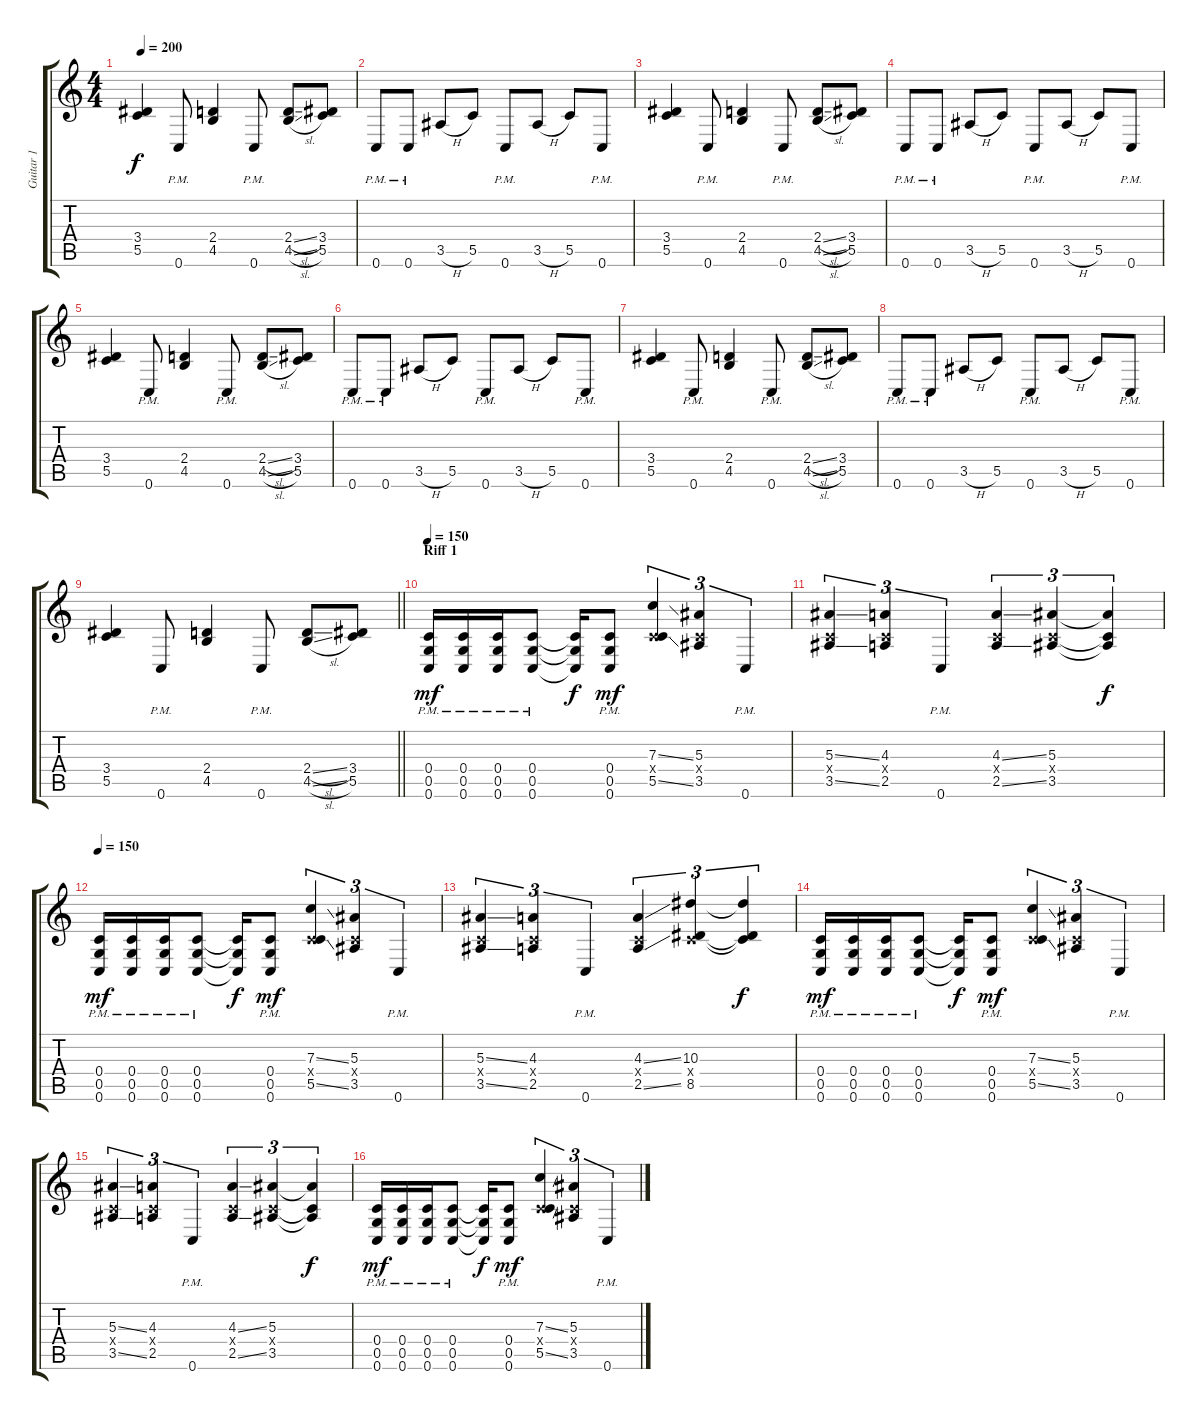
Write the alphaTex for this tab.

\track ("Guitar 1" "Guitar 1") {instrument distortionguitar}
\staff {score tabs}
\tuning (D4 A3 F3 C3 G2 C2) {hide}
\ts (4 4)
\tempo 200
\clef g2
\ks c
(3.4 5.5).4{dy f} 0.6{pm}.8 (2.4 4.5).4 0.6{pm}.8 (2.4{sl} 4.5{sl}).8 (3.4 5.5).8 |
0.6{pm}.8 0.6{pm}.8 3.5{h}.8 5.5.8 0.6{pm}.8 3.5{h}.8 5.5.8 0.6{pm}.8 |
(3.4 5.5).4 0.6{pm}.8 (2.4 4.5).4 0.6{pm}.8 (2.4{sl} 4.5{sl}).8 (3.4 5.5).8 |
0.6{pm}.8 0.6{pm}.8 3.5{h}.8 5.5.8 0.6{pm}.8 3.5{h}.8 5.5.8 0.6{pm}.8 |
(3.4 5.5).4 0.6{pm}.8 (2.4 4.5).4 0.6{pm}.8 (2.4{sl} 4.5{sl}).8 (3.4 5.5).8 |
0.6{pm}.8 0.6{pm}.8 3.5{h}.8 5.5.8 0.6{pm}.8 3.5{h}.8 5.5.8 0.6{pm}.8 |
(3.4 5.5).4 0.6{pm}.8 (2.4 4.5).4 0.6{pm}.8 (2.4{sl} 4.5{sl}).8 (3.4 5.5).8 |
0.6{pm}.8 0.6{pm}.8 3.5{h}.8 5.5.8 0.6{pm}.8 3.5{h}.8 5.5.8 0.6{pm}.8 |
\barLineRight lightlight
(3.4 5.5).4 0.6{pm}.8 (2.4 4.5).4 0.6{pm}.8 (2.4{sl} 4.5{sl}).8 (3.4 5.5).8 |
\section ("" "Riff 1")
\tempo 150
(0.4{pm} 0.5{pm} 0.6{pm}).16{dy mf} (0.4{pm} 0.5{pm} 0.6{pm}).16 (0.4{pm} 0.5{pm} 0.6{pm}).16 (0.4{pm} 0.5{pm} 0.6{pm}).8 (0.4{t} 0.5{t} 0.6{t}).16{dy f} (0.4{pm} 0.5{pm} 0.6{pm}).8{dy mf} (7.3{ss} 0.4{x} 5.5{ss}).4{tu (3 2)} (5.3 0.4{x} 3.5).4{tu (3 2)} 0.6{pm}.4{tu (3 2)} |
(5.3{ss} 0.4{x} 3.5{ss}).4{tu (3 2)} (4.3 0.4{x} 2.5).4{tu (3 2)} 0.6{pm}.4{tu (3 2)} (4.3{ss} 0.4{x} 2.5{ss}).4{tu (3 2)} (5.3 0.4{x} 3.5).4{tu (3 2)} (5.3{t} 0.4{t} 3.5{t}).4{tu (3 2) dy f} |
\tempo 150
(0.4{pm} 0.5{pm} 0.6{pm}).16{dy mf} (0.4{pm} 0.5{pm} 0.6{pm}).16 (0.4{pm} 0.5{pm} 0.6{pm}).16 (0.4{pm} 0.5{pm} 0.6{pm}).8 (0.4{t} 0.5{t} 0.6{t}).16{dy f} (0.4{pm} 0.5{pm} 0.6{pm}).8{dy mf} (7.3{ss} 0.4{x} 5.5{ss}).4{tu (3 2)} (5.3 0.4{x} 3.5).4{tu (3 2)} 0.6{pm}.4{tu (3 2)} |
(5.3{ss} 0.4{x} 3.5{ss}).4{tu (3 2)} (4.3 0.4{x} 2.5).4{tu (3 2)} 0.6{pm}.4{tu (3 2)} (4.3{ss} 0.4{x} 2.5{ss}).4{tu (3 2)} (10.3 0.4{x} 8.5).4{tu (3 2)} (10.3{t} 0.4{t} 8.5{t}).4{tu (3 2) dy f} |
(0.4{pm} 0.5{pm} 0.6{pm}).16{dy mf} (0.4{pm} 0.5{pm} 0.6{pm}).16 (0.4{pm} 0.5{pm} 0.6{pm}).16 (0.4{pm} 0.5{pm} 0.6{pm}).8 (0.4{t} 0.5{t} 0.6{t}).16{dy f} (0.4{pm} 0.5{pm} 0.6{pm}).8{dy mf} (7.3{ss} 0.4{x} 5.5{ss}).4{tu (3 2)} (5.3 0.4{x} 3.5).4{tu (3 2)} 0.6{pm}.4{tu (3 2)} |
(5.3{ss} 0.4{x} 3.5{ss}).4{tu (3 2)} (4.3 0.4{x} 2.5).4{tu (3 2)} 0.6{pm}.4{tu (3 2)} (4.3{ss} 0.4{x} 2.5{ss}).4{tu (3 2)} (5.3 0.4{x} 3.5).4{tu (3 2)} (5.3{t} 0.4{t} 3.5{t}).4{tu (3 2) dy f} |
(0.4{pm} 0.5{pm} 0.6{pm}).16{dy mf} (0.4{pm} 0.5{pm} 0.6{pm}).16 (0.4{pm} 0.5{pm} 0.6{pm}).16 (0.4{pm} 0.5{pm} 0.6{pm}).8 (0.4{t} 0.5{t} 0.6{t}).16{dy f} (0.4{pm} 0.5{pm} 0.6{pm}).8{dy mf} (7.3{ss} 0.4{x} 5.5{ss}).4{tu (3 2)} (5.3 0.4{x} 3.5).4{tu (3 2)} 0.6{pm}.4{tu (3 2)}
